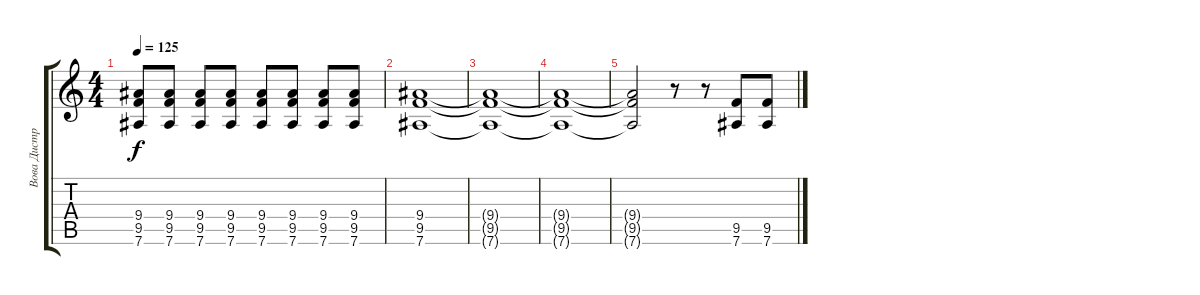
\track ("Вова Дистр" "Вова Дистр") {instrument distortionguitar}
\staff {score tabs}
\tuning (Eb4 Bb3 Gb3 Db3 Ab2 Eb2) {hide}
\ts (4 4)
\tempo 125
\clef g2
\ks c
(9.4 9.5 7.6).8{dy f} (9.4 9.5 7.6).8 (9.4 9.5 7.6).8 (9.4 9.5 7.6).8 (9.4 9.5 7.6).8 (9.4 9.5 7.6).8 (9.4 9.5 7.6).8 (9.4 9.5 7.6).8 |
(9.4 9.5 7.6).1 |
(9.4{t} 9.5{t} 7.6{t}).1 |
(9.4{t} 9.5{t} 7.6{t}).1 |
(9.4{t} 9.5{t} 7.6{t}).2 r.8 r.8 (9.5 7.6).8 (9.5 7.6).8
